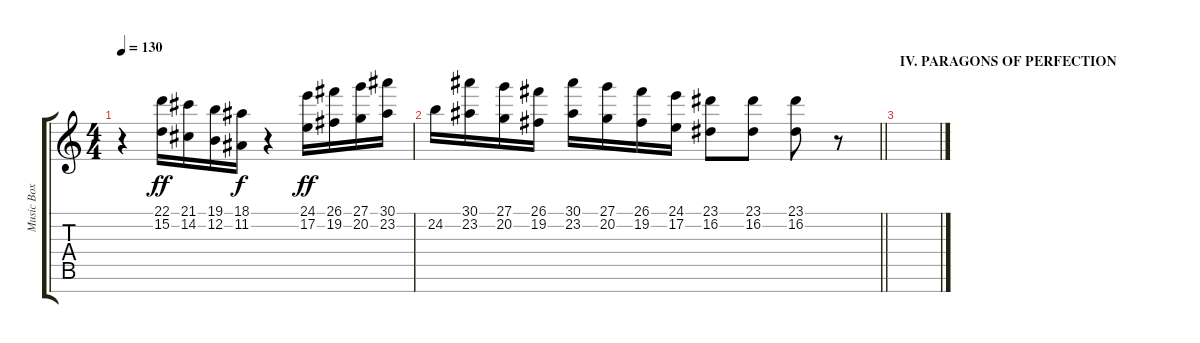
\track ("Music Box" "Music Box") {instrument musicbox}
\staff {score tabs}
\tuning (E4 B3 G3 D3 A2 E2 B1) {hide}
\ts (4 4)
\tempo 130
\clef g2
\ks c
r.4{dy ff} (22.1 15.2).16 (21.1 14.2).16 (19.1 12.2).16 (18.1 11.2).16{dy f} r.4 (24.1 17.2).16{dy ff} (26.1 19.2).16 (27.1 20.2).16 (30.1 23.2).16 |
\barLineRight lightlight
24.2.16 (30.1 23.2).16 (27.1 20.2).16 (26.1 19.2).16 (30.1 23.2).16 (27.1 20.2).16 (26.1 19.2).16 (24.1 17.2).16 (23.1 16.2).8 (23.1 16.2).8 (23.1 16.2).8 r.8 |
\section ("" "IV. PARAGONS OF PERFECTION")
